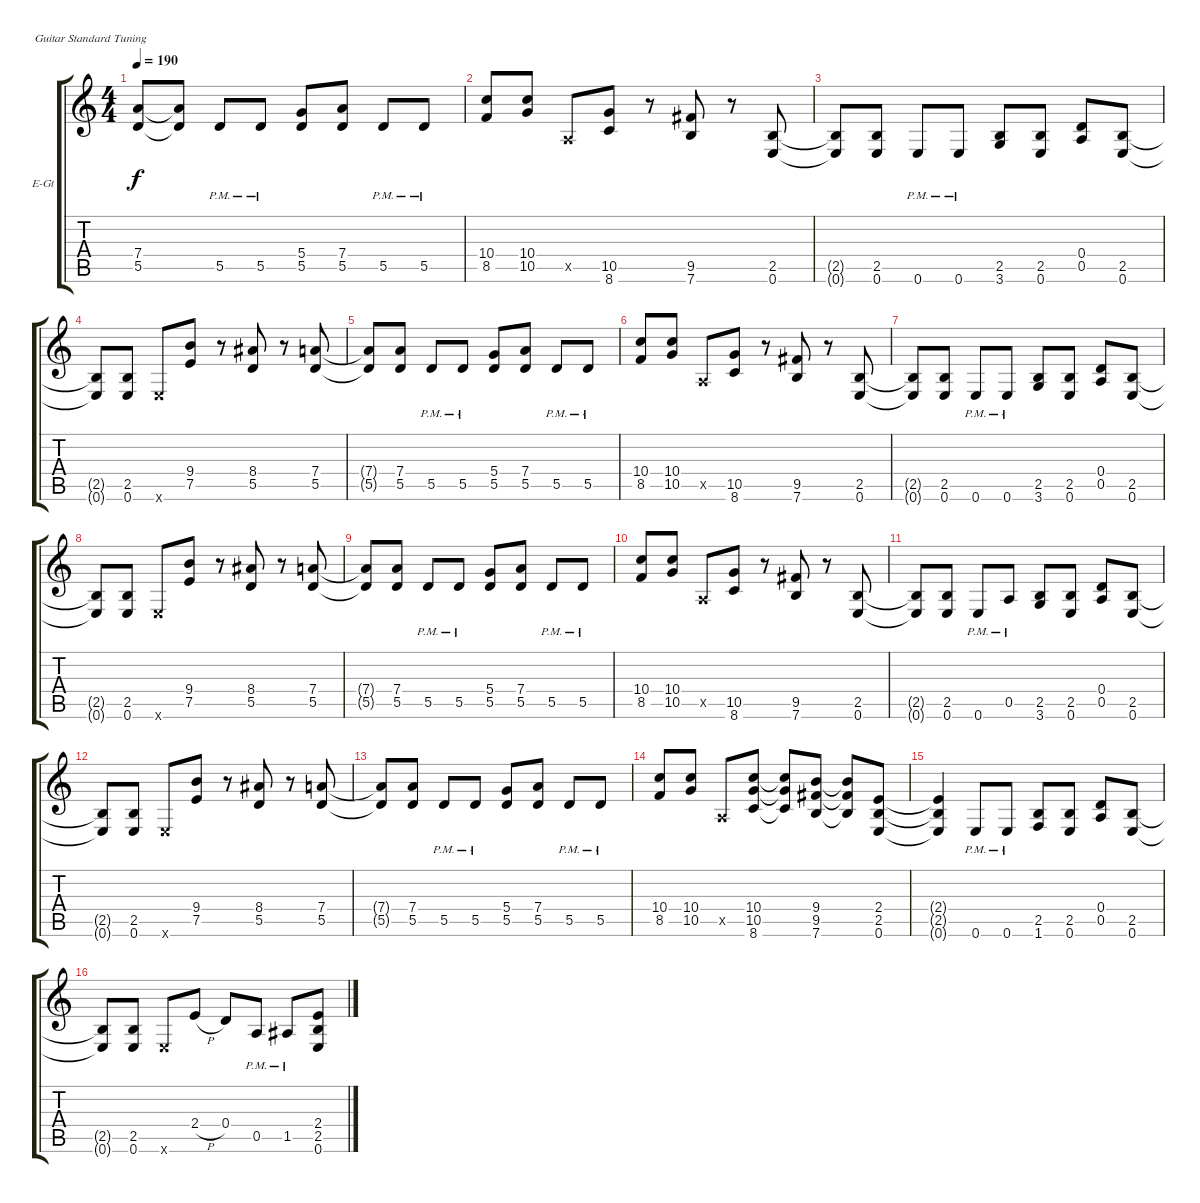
\bracketExtendMode groupsimilarinstruments
\firstSystemTrackNameOrientation horizontal
\otherSystemsTrackNameOrientation horizontal
\track ("Electric Guitar 2" "E-Gt") {instrument distortionguitar}
\staff {score tabs}
\tuning (E4 B3 G3 D3 A2 E2)
\ts (4 4)
\tempo 190
\clef g2
\ks c
(5.5{t} 7.4{t}).8{dy f} (5.5{t} 7.4{t}).8 5.5{pm}.8 5.5{pm}.8 (5.5 5.4).8 (5.5 7.4).8 5.5{pm}.8 5.5{pm}.8 |
(8.5 10.4).8 (10.5 10.4).8 0.5{x}.8 (8.6 10.5).8 r.8 (7.6 9.5).8 r.8 (0.6 2.5).8 |
(2.5{t} 0.6{t}).8 (0.6 2.5).8 0.6{pm}.8 0.6{pm}.8 (3.6 2.5).8 (0.6 2.5).8 (0.5 0.4).8 (0.6 2.5).8 |
(0.6{t} 2.5{t}).8 (0.6 2.5).8 0.6{x}.8 (7.5 9.4).8 r.8 (5.5 8.4).8 r.8 (5.5 7.4).8 |
(5.5{t} 7.4{t}).8 (5.5 7.4).8 5.5{pm}.8 5.5{pm}.8 (5.5 5.4).8 (5.5 7.4).8 5.5{pm}.8 5.5{pm}.8 |
(8.5 10.4).8 (10.5 10.4).8 0.5{x}.8 (8.6 10.5).8 r.8 (7.6 9.5).8 r.8 (0.6 2.5).8 |
(2.5{t} 0.6{t}).8 (0.6 2.5).8 0.6{pm}.8 0.6{pm}.8 (3.6 2.5).8 (0.6 2.5).8 (0.5 0.4).8 (0.6 2.5).8 |
(0.6{t} 2.5{t}).8 (0.6 2.5).8 0.6{x}.8 (7.5 9.4).8 r.8 (5.5 8.4).8 r.8 (5.5 7.4).8 |
(5.5{t} 7.4{t}).8 (5.5 7.4).8 5.5{pm}.8 5.5{pm}.8 (5.5 5.4).8 (5.5 7.4).8 5.5{pm}.8 5.5{pm}.8 |
(8.5 10.4).8 (10.5 10.4).8 0.5{x}.8 (8.6 10.5).8 r.8 (7.6 9.5).8 r.8 (0.6 2.5).8 |
(2.5{t} 0.6{t}).8 (0.6 2.5).8 0.6{pm}.8 0.5{pm}.8 (3.6 2.5).8 (0.6 2.5).8 (0.5 0.4).8 (0.6 2.5).8 |
(0.6{t} 2.5{t}).8 (0.6 2.5).8 0.6{x}.8 (7.5 9.4).8 r.8 (5.5 8.4).8 r.8 (5.5 7.4).8 |
(5.5{t} 7.4{t}).8 (5.5 7.4).8 5.5{pm}.8 5.5{pm}.8 (5.5 5.4).8 (5.5 7.4).8 5.5{pm}.8 5.5{pm}.8 |
(8.5 10.4).8 (10.5 10.4).8 0.5{x}.8 (8.6 10.5 10.4).8 (8.6{t} 10.5{t} 10.4{t}).8 (7.6 9.5 9.4).8 (9.4{t} 9.5{t} 7.6{t}).8 (0.6 2.5 2.4).8 |
(2.5{t} 0.6{t} 2.4{t}).4 0.6{pm}.8 0.6{pm}.8 (1.6 2.5).8 (0.6 2.5).8 (0.5 0.4).8 (0.6 2.5).8 |
(0.6{t} 2.5{t}).8 (0.6 2.5).8 0.6{x}.8 2.4{h}.8 0.4.8 0.5{pm}.8 1.5{pm}.8 (0.6 2.5 2.4).8
